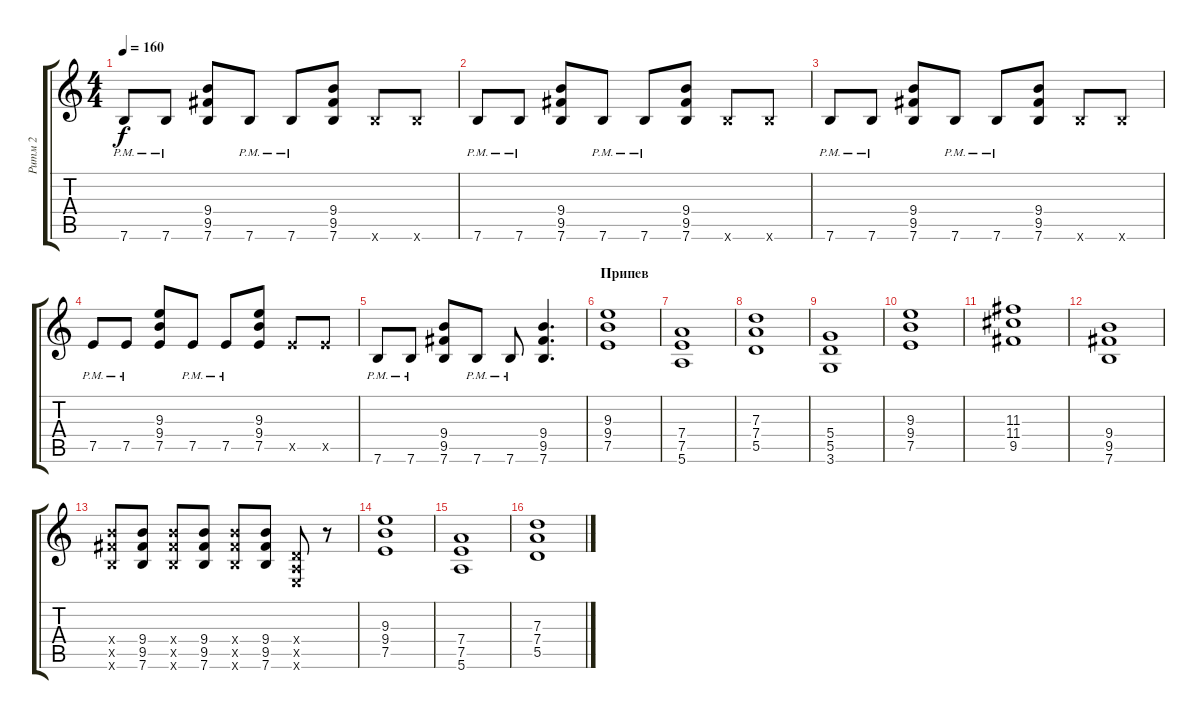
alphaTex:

\track ("Ритм 2" "Ритм 2") {instrument distortionguitar}
\staff {score tabs}
\tuning (E4 B3 G3 D3 A2 E2) {hide}
\ts (4 4)
\tempo 160
\clef g2
\ks c
7.6{pm}.8{dy f} 7.6{pm}.8 (9.4 9.5 7.6).8 7.6{pm}.8 7.6{pm}.8 (9.4 9.5 7.6).8 7.6{x}.8 7.6{x}.8 |
7.6{pm}.8 7.6{pm}.8 (9.4 9.5 7.6).8 7.6{pm}.8 7.6{pm}.8 (9.4 9.5 7.6).8 7.6{x}.8 7.6{x}.8 |
7.6{pm}.8 7.6{pm}.8 (9.4 9.5 7.6).8 7.6{pm}.8 7.6{pm}.8 (9.4 9.5 7.6).8 7.6{x}.8 7.6{x}.8 |
7.5{pm}.8 7.5{pm}.8 (9.3 9.4 7.5).8 7.5{pm}.8 7.5{pm}.8 (9.3 9.4 7.5).8 7.5{x}.8 7.5{x}.8 |
7.6{pm}.8 7.6{pm}.8 (9.4 9.5 7.6).8 7.6{pm}.8 7.6{pm}.8 (9.4 9.5 7.6).4{d} |
\section ("" "Припев")
(9.3 9.4 7.5).1 |
(7.4 7.5 5.6).1 |
(7.3 7.4 5.5).1 |
(5.4 5.5 3.6).1 |
(9.3 9.4 7.5).1 |
(11.3 11.4 9.5).1 |
(9.4 9.5 7.6).1 |
(9.4{x} 9.5{x} 7.6{x}).8 (9.4 9.5 7.6).8 (9.4{x} 9.5{x} 7.6{x}).8 (9.4 9.5 7.6).8 (9.4{x} 9.5{x} 7.6{x}).8 (9.4 9.5 7.6).8 (0.4{x} 0.5{x} 0.6{x}).8 r.8 |
(9.3 9.4 7.5).1 |
(7.4 7.5 5.6).1 |
(7.3 7.4 5.5).1
